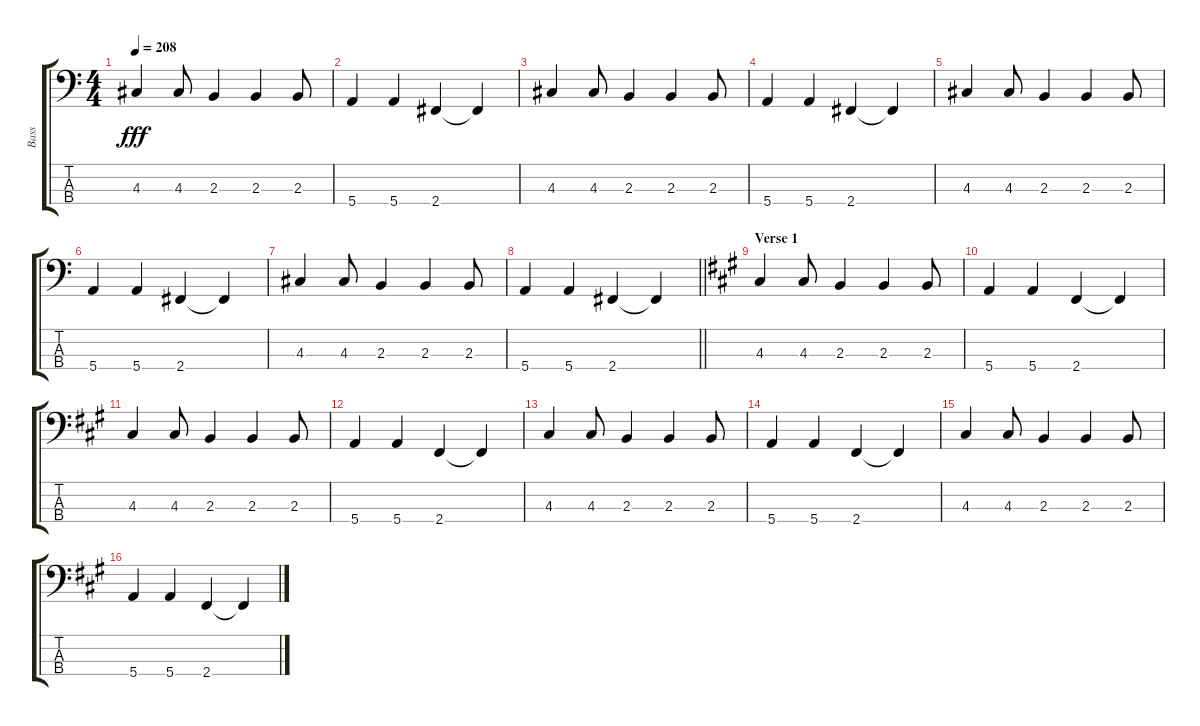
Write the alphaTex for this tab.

\track ("Bass" "Bass") {instrument electricbassfinger}
\staff {score tabs}
\tuning (G2 D2 A1 E1) {hide}
\ts (4 4)
\tempo 208
\clef f4
\ks c
4.3.4{dy fff} 4.3.8 2.3.4 2.3.4 2.3.8 |
5.4.4 5.4.4 2.4.4 2.4{t}.4 |
4.3.4 4.3.8 2.3.4 2.3.4 2.3.8 |
5.4.4 5.4.4 2.4.4 2.4{t}.4 |
4.3.4 4.3.8 2.3.4 2.3.4 2.3.8 |
5.4.4 5.4.4 2.4.4 2.4{t}.4 |
4.3.4 4.3.8 2.3.4 2.3.4 2.3.8 |
\barLineRight lightlight
5.4.4 5.4.4 2.4.4 2.4{t}.4 |
\section ("" "Verse 1")
\ks a
4.3.4 4.3.8 2.3.4 2.3.4 2.3.8 |
5.4.4 5.4.4 2.4.4 2.4{t}.4 |
4.3.4 4.3.8 2.3.4 2.3.4 2.3.8 |
5.4.4 5.4.4 2.4.4 2.4{t}.4 |
4.3.4 4.3.8 2.3.4 2.3.4 2.3.8 |
5.4.4 5.4.4 2.4.4 2.4{t}.4 |
4.3.4 4.3.8 2.3.4 2.3.4 2.3.8 |
5.4.4 5.4.4 2.4.4 2.4{t}.4
